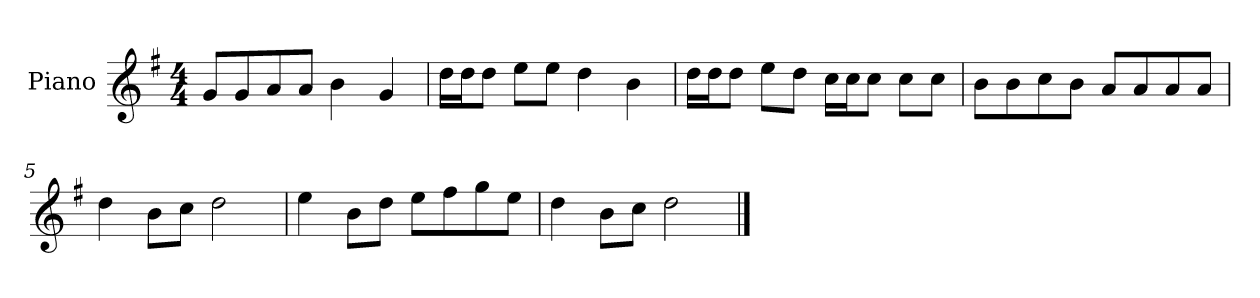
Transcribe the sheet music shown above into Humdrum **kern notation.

**kern
*part1
*staff1
*I"Piano
*I'P-no
*clefG2
*k[f#]
*M4/4
*MM90
=1
8g/L
8g/
8a/
8a/J
4b\
4g/
=2
16dd\LL
16dd\J
8dd\J
8ee\L
8ee\J
4dd\
4b\
=3
16dd\LL
16dd\J
8dd\J
8ee\L
8dd\J
16cc\LL
16cc\J
8cc\J
8cc\L
8cc\J
=4
8b\L
8b\
8cc\
8b\J
8a/L
8a/
8a/
8a/J
=5
4dd\
8b\L
8cc\J
2dd\
!!LO:LB:g=z
=6
4ee\
8b\L
8dd\J
8ee\L
8ff#\
8gg\
8ee\J
=7
4dd\
8b\L
8cc\J
2dd\
==
*-
